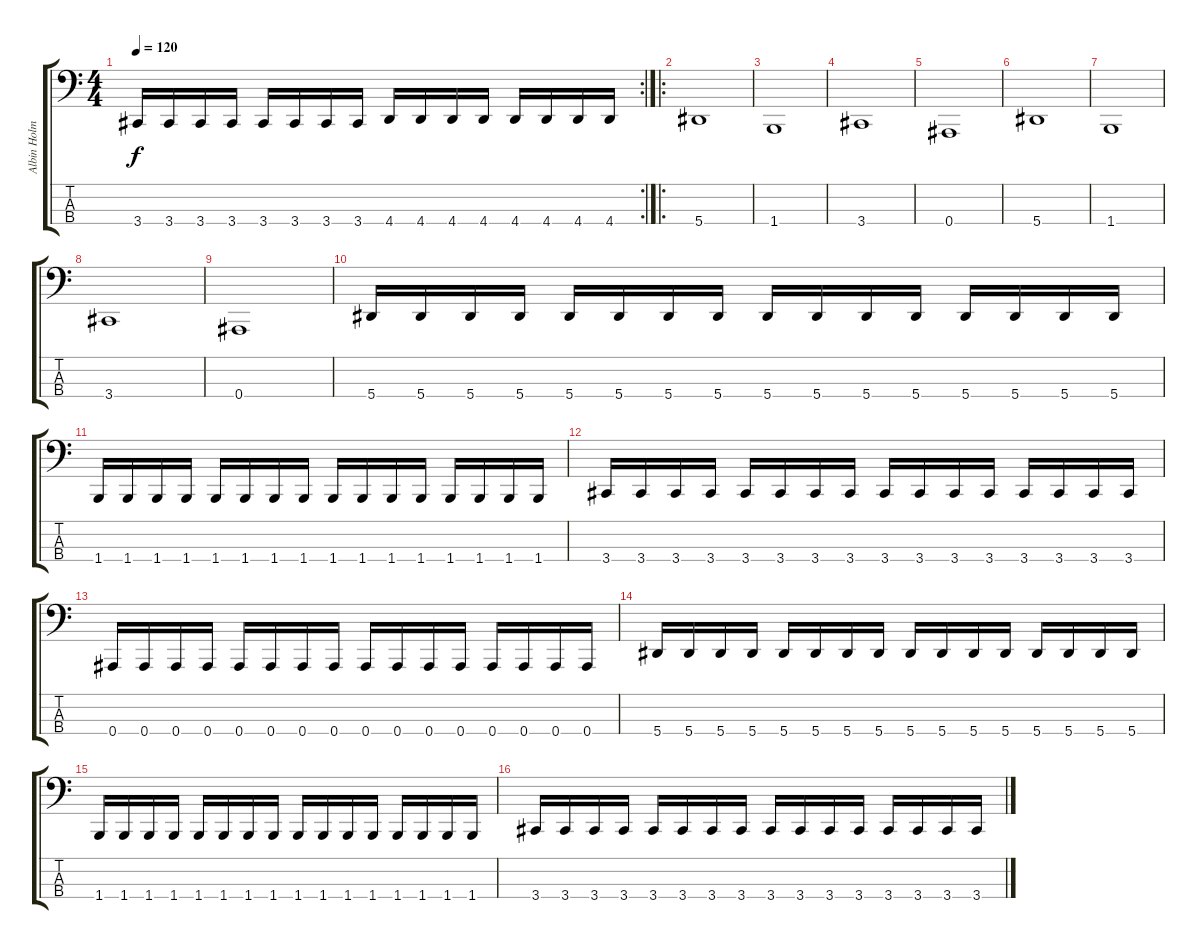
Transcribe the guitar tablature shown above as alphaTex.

\track ("Albin Holmström" "Albin Holm") {instrument electricbassfinger}
\staff {score tabs}
\tuning (Eb2 Bb1 F1 Bb0) {hide}
\rc 2
\ts (4 4)
\tempo 120
\clef f4
\ks c
3.4.16{dy f} 3.4.16 3.4.16 3.4.16 3.4.16 3.4.16 3.4.16 3.4.16 4.4.16 4.4.16 4.4.16 4.4.16 4.4.16 4.4.16 4.4.16 4.4.16 |
\ro
5.4.1 |
1.4.1 |
3.4.1 |
0.4.1 |
5.4.1 |
1.4.1 |
3.4.1 |
0.4.1 |
5.4.16 5.4.16 5.4.16 5.4.16 5.4.16 5.4.16 5.4.16 5.4.16 5.4.16 5.4.16 5.4.16 5.4.16 5.4.16 5.4.16 5.4.16 5.4.16 |
1.4.16 1.4.16 1.4.16 1.4.16 1.4.16 1.4.16 1.4.16 1.4.16 1.4.16 1.4.16 1.4.16 1.4.16 1.4.16 1.4.16 1.4.16 1.4.16 |
3.4.16 3.4.16 3.4.16 3.4.16 3.4.16 3.4.16 3.4.16 3.4.16 3.4.16 3.4.16 3.4.16 3.4.16 3.4.16 3.4.16 3.4.16 3.4.16 |
0.4.16 0.4.16 0.4.16 0.4.16 0.4.16 0.4.16 0.4.16 0.4.16 0.4.16 0.4.16 0.4.16 0.4.16 0.4.16 0.4.16 0.4.16 0.4.16 |
5.4.16 5.4.16 5.4.16 5.4.16 5.4.16 5.4.16 5.4.16 5.4.16 5.4.16 5.4.16 5.4.16 5.4.16 5.4.16 5.4.16 5.4.16 5.4.16 |
1.4.16 1.4.16 1.4.16 1.4.16 1.4.16 1.4.16 1.4.16 1.4.16 1.4.16 1.4.16 1.4.16 1.4.16 1.4.16 1.4.16 1.4.16 1.4.16 |
3.4.16 3.4.16 3.4.16 3.4.16 3.4.16 3.4.16 3.4.16 3.4.16 3.4.16 3.4.16 3.4.16 3.4.16 3.4.16 3.4.16 3.4.16 3.4.16
